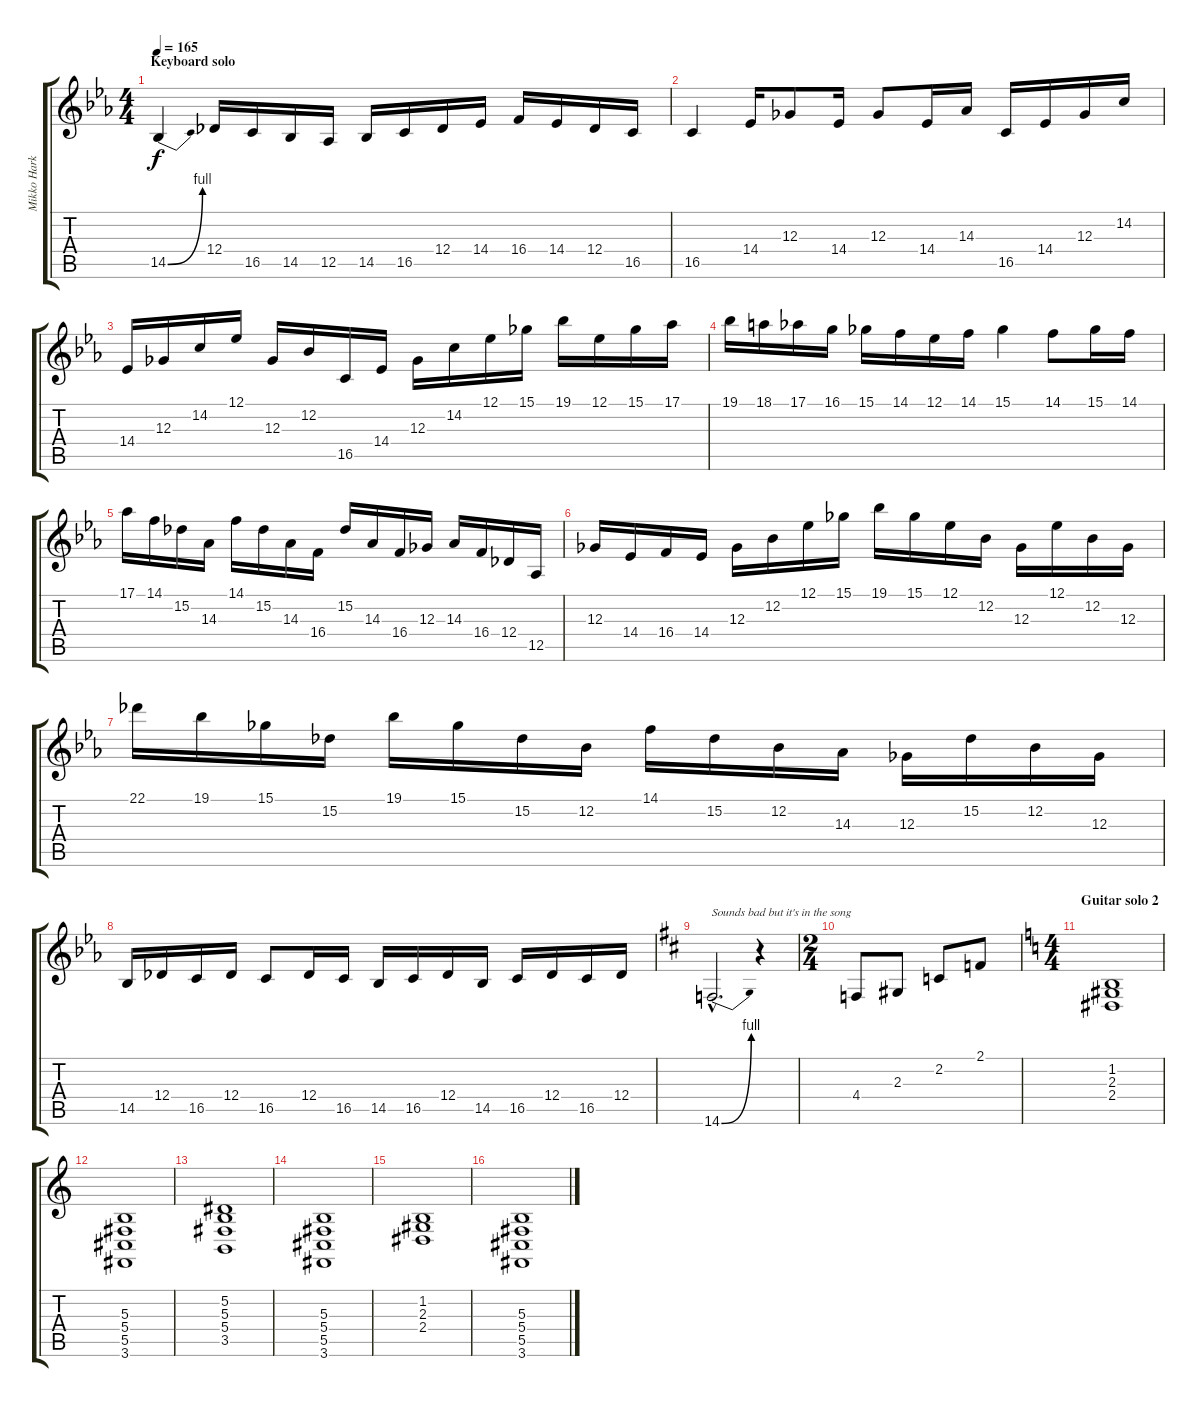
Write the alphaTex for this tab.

\track ("Mikko Harkin RH" "Mikko Hark") {instrument harpsichord}
\staff {score tabs}
\tuning (Eb4 Bb3 Gb3 Db3 Ab2 Eb2) {hide}
\ts (4 4)
\section ("" "Keyboard solo")
\tempo 165
\clef g2
\ks cminor
14.5{be (bend 0 0 60 4)}.4{dy f volume 16 instrument lead1square} 12.4.16 16.5.16 14.5.16 12.5.16 14.5.16 16.5.16 12.4.16 14.4.16 16.4.16 14.4.16 12.4.16 16.5.16 |
16.5.4 14.4.16 12.3.8 14.4.16 12.3.8 14.4.16 14.3.16 16.5.16 14.4.16 12.3.16 14.2.16 |
14.4.16 12.3.16 14.2.16 12.1.16 12.3.16 12.2.16 16.5.16 14.4.16 12.3.16 14.2.16 12.1.16 15.1.16 19.1.16 12.1.16 15.1.16 17.1.16 |
19.1.16 18.1.16 17.1.16 16.1.16 15.1.16 14.1.16 12.1.16 14.1.16 15.1.4 14.1.8 15.1.16 14.1.16 |
17.1.16 14.1.16 15.2.16 14.3.16 14.1.16 15.2.16 14.3.16 16.4.16 15.2.16 14.3.16 16.4.16 12.3.16 14.3.16 16.4.16 12.4.16 12.5.16 |
12.3.16 14.4.16 16.4.16 14.4.16 12.3.16 12.2.16 12.1.16 15.1.16 19.1.16 15.1.16 12.1.16 12.2.16 12.3.16 12.1.16 12.2.16 12.3.16 |
22.1.16 19.1.16 15.1.16 15.2.16 19.1.16 15.1.16 15.2.16 12.2.16 14.1.16 15.2.16 12.2.16 14.3.16 12.3.16 15.2.16 12.2.16 12.3.16 |
14.5.16 12.4.16 16.5.16 12.4.16 16.5.8 12.4.16 16.5.16 14.5.16 16.5.16 12.4.16 14.5.16 16.5.16 12.4.16 16.5.16 12.4.16 |
\ks bminor
14.6{be (bend 0 0 60 4) hac}.2{d txt "Sounds bad but it's in the song"} r.4 |
\ts (2 4)
4.4.8{volume 13 instrument stringensemble1} 2.3.8 2.2.8 2.1.8 |
\ts (4 4)
\section ("" "Guitar solo 2")
\ks aminor
(1.2 2.3 2.4).1{volume 11} |
(5.3 5.4 5.5 3.6).1 |
(5.2 5.3 5.4 3.5).1 |
(5.3 5.4 5.5 3.6).1 |
(1.2 2.3 2.4).1 |
(5.3 5.4 5.5 3.6).1
